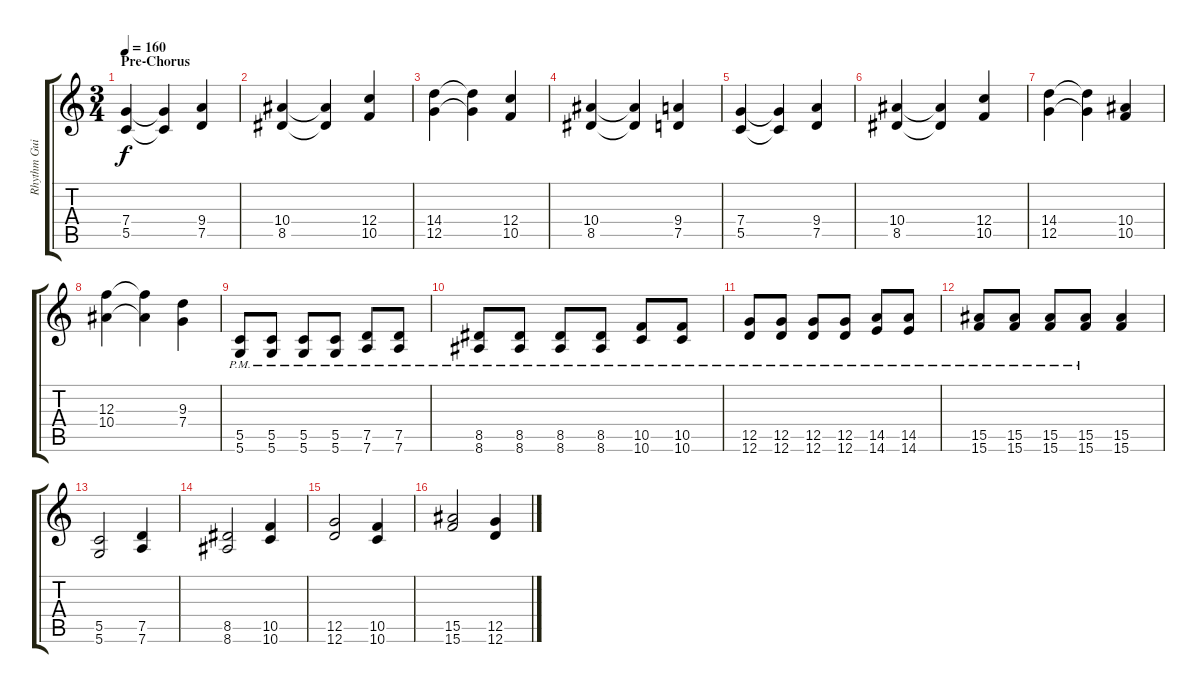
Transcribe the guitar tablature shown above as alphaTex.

\track ("Rhythm Guitar" "Rhythm Gui") {instrument distortionguitar}
\staff {score tabs}
\tuning (D4 A3 F3 C3 G2 D2) {hide}
\ts (3 4)
\section ("" "Pre-Chorus")
\tempo 160
\clef g2
\ks c
(7.4 5.5).4{dy f} (7.4{t} 5.5{t}).4 (9.4 7.5).4 |
(10.4 8.5).4 (10.4{t} 8.5{t}).4 (12.4 10.5).4 |
(14.4 12.5).4 (14.4{t} 12.5{t}).4 (12.4 10.5).4 |
(10.4 8.5).4 (10.4{t} 8.5{t}).4 (9.4 7.5).4 |
(7.4 5.5).4 (7.4{t} 5.5{t}).4 (9.4 7.5).4 |
(10.4 8.5).4 (10.4{t} 8.5{t}).4 (12.4 10.5).4 |
(14.4 12.5).4 (14.4{t} 12.5{t}).4 (10.4 10.5).4 |
(12.3 10.4).4 (12.3{t} 10.4{t}).4 (9.3 7.4).4 |
(5.5{pm} 5.6{pm}).8 (5.5{pm} 5.6{pm}).8 (5.5{pm} 5.6{pm}).8 (5.5{pm} 5.6{pm}).8 (7.5{pm} 7.6{pm}).8 (7.5{pm} 7.6{pm}).8 |
(8.5{pm} 8.6{pm}).8 (8.5{pm} 8.6{pm}).8 (8.5{pm} 8.6{pm}).8 (8.5{pm} 8.6{pm}).8 (10.5{pm} 10.6{pm}).8 (10.5{pm} 10.6{pm}).8 |
(12.5{pm} 12.6{pm}).8 (12.5{pm} 12.6{pm}).8 (12.5{pm} 12.6{pm}).8 (12.5{pm} 12.6{pm}).8 (14.5{pm} 14.6{pm}).8 (14.5{pm} 14.6{pm}).8 |
(15.5{pm} 15.6{pm}).8 (15.5{pm} 15.6{pm}).8 (15.5{pm} 15.6{pm}).8 (15.5{pm} 15.6{pm}).8 (15.5 15.6).4 |
(5.5 5.6).2 (7.5 7.6).4 |
(8.5 8.6).2 (10.5 10.6).4 |
(12.5 12.6).2 (10.5 10.6).4 |
(15.5 15.6).2 (12.5 12.6).4
